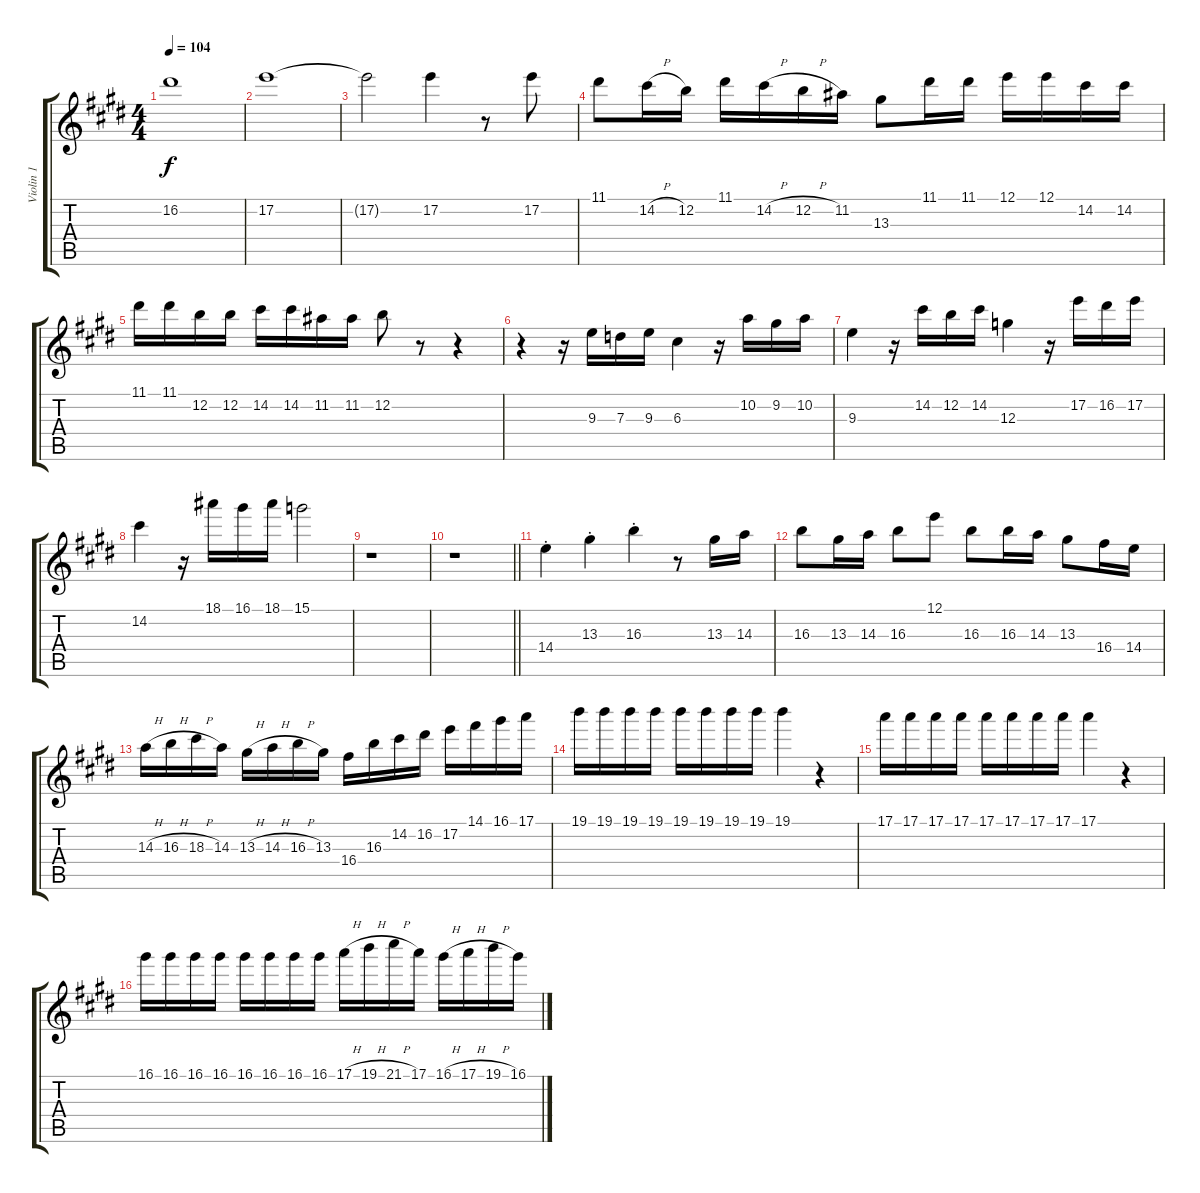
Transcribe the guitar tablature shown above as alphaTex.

\track ("Violin 1" "Violin 1") {instrument overdrivenguitar}
\staff {score tabs}
\tuning (E4 B3 G3 D3 A2 E2) {hide}
\ts (4 4)
\tempo 104
\clef g2
\ks e
16.2{t}.1{dy f} |
17.2.1 |
17.2{t}.2 17.2.4 r.8 17.2.8 |
11.1.8 14.2{h}.16 12.2.16 11.1.16 14.2{h}.16 12.2{h}.16 11.2.16 13.3.8 11.1.16 11.1.16 12.1.16 12.1.16 14.2.16 14.2.16 |
11.1.16 11.1.16 12.2.16 12.2.16 14.2.16 14.2.16 11.2.16 11.2.16 12.2.8 r.8 r.4 |
r.4 r.16 9.3.16 7.3.16 9.3.16 6.3.4 r.16 10.2.16 9.2.16 10.2.16 |
9.3.4 r.16 14.2.16 12.2.16 14.2.16 12.3.4 r.16 17.2.16 16.2.16 17.2.16 |
14.2.4 r.16 18.1.16 16.1.16 18.1.16 15.1.2 |
r.1 |
\barLineRight lightlight
r.1 |
14.4{st}.4 13.3{st}.4 16.3{st}.4 r.8 13.3.16 14.3.16 |
16.3.8 13.3.16 14.3.16 16.3.8 12.1.8 16.3.8 16.3.16 14.3.16 13.3.8 16.4.16 14.4.16 |
14.3{h}.16 16.3{h}.16 18.3{h}.16 14.3.16 13.3{h}.16 14.3{h}.16 16.3{h}.16 13.3.16 16.4.16 16.3.16 14.2.16 16.2.16 17.2.16 14.1.16 16.1.16 17.1.16 |
19.1.16 19.1.16 19.1.16 19.1.16 19.1.16 19.1.16 19.1.16 19.1.16 19.1.4 r.4 |
17.1.16 17.1.16 17.1.16 17.1.16 17.1.16 17.1.16 17.1.16 17.1.16 17.1.4 r.4 |
16.1.16 16.1.16 16.1.16 16.1.16 16.1.16 16.1.16 16.1.16 16.1.16 17.1{h}.16 19.1{h}.16 21.1{h}.16 17.1.16 16.1{h}.16 17.1{h}.16 19.1{h}.16 16.1.16
